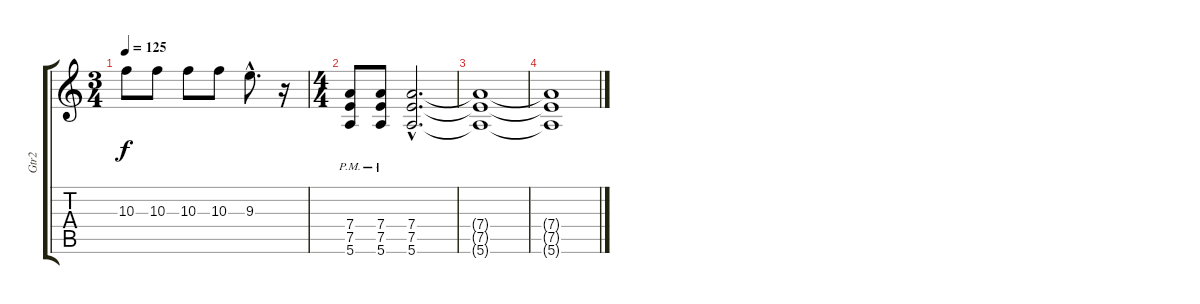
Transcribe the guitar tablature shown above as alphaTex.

\track ("Gtr2" "Gtr2") {instrument distortionguitar}
\staff {score tabs}
\tuning (E4 B3 G3 D3 A2 E2) {hide}
\ts (3 4)
\tempo 125
\clef g2
\ks c
10.3.8{dy f} 10.3.8 10.3.8 10.3.8 9.3{hac}.8{d} r.16 |
\ts (4 4)
(7.4{pm} 7.5{pm} 5.6{pm}).8 (7.4{pm} 7.5{pm} 5.6{pm}).8 (7.4{hac} 7.5{hac} 5.6{hac}).2{d} |
(7.4{t} 7.5{t} 5.6{t}).1 |
(7.4{t} 7.5{t} 5.6{t}).1
